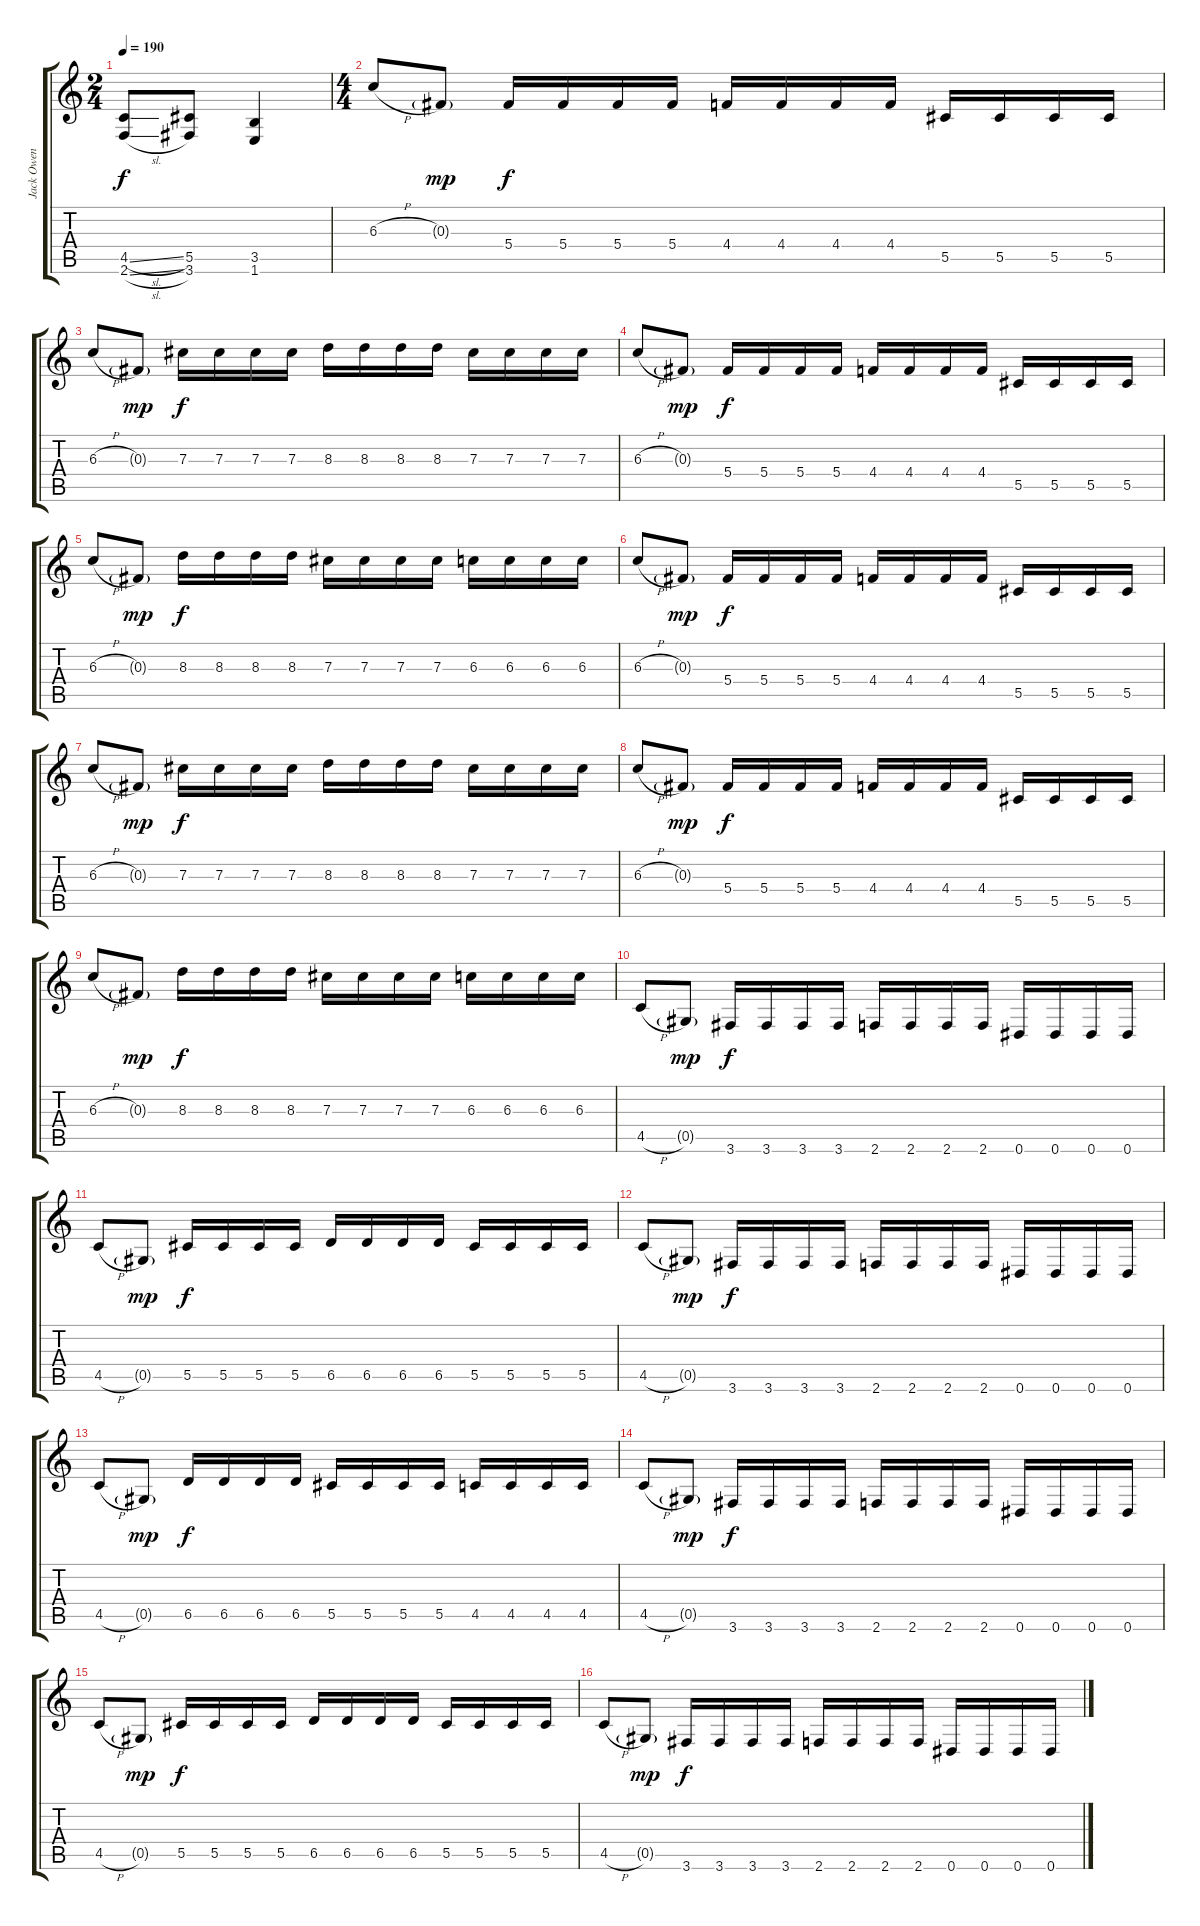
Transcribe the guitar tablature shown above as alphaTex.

\track ("Jack Owen" "Jack Owen") {instrument distortionguitar}
\staff {score tabs}
\tuning (Eb4 Bb3 Gb3 Db3 Ab2 Eb2) {hide}
\ts (2 4)
\tempo 190
\clef g2
\ks c
(4.5{sl} 2.6{sl}).8{dy f instrument distortionguitar} (5.5 3.6).8 (3.5 1.6).4 |
\ts (4 4)
6.3{h}.8 0.3{g}.8{dy mp} 5.4.16{dy f} 5.4.16 5.4.16 5.4.16 4.4.16 4.4.16 4.4.16 4.4.16 5.5.16 5.5.16 5.5.16 5.5.16 |
6.3{h}.8 0.3{g}.8{dy mp} 7.3.16{dy f} 7.3.16 7.3.16 7.3.16 8.3.16 8.3.16 8.3.16 8.3.16 7.3.16 7.3.16 7.3.16 7.3.16 |
6.3{h}.8 0.3{g}.8{dy mp} 5.4.16{dy f} 5.4.16 5.4.16 5.4.16 4.4.16 4.4.16 4.4.16 4.4.16 5.5.16 5.5.16 5.5.16 5.5.16 |
6.3{h}.8 0.3{g}.8{dy mp} 8.3.16{dy f} 8.3.16 8.3.16 8.3.16 7.3.16 7.3.16 7.3.16 7.3.16 6.3.16 6.3.16 6.3.16 6.3.16 |
6.3{h}.8 0.3{g}.8{dy mp} 5.4.16{dy f} 5.4.16 5.4.16 5.4.16 4.4.16 4.4.16 4.4.16 4.4.16 5.5.16 5.5.16 5.5.16 5.5.16 |
6.3{h}.8 0.3{g}.8{dy mp} 7.3.16{dy f} 7.3.16 7.3.16 7.3.16 8.3.16 8.3.16 8.3.16 8.3.16 7.3.16 7.3.16 7.3.16 7.3.16 |
6.3{h}.8 0.3{g}.8{dy mp} 5.4.16{dy f} 5.4.16 5.4.16 5.4.16 4.4.16 4.4.16 4.4.16 4.4.16 5.5.16 5.5.16 5.5.16 5.5.16 |
6.3{h}.8 0.3{g}.8{dy mp} 8.3.16{dy f} 8.3.16 8.3.16 8.3.16 7.3.16 7.3.16 7.3.16 7.3.16 6.3.16 6.3.16 6.3.16 6.3.16 |
4.5{h}.8 0.5{g}.8{dy mp} 3.6.16{dy f} 3.6.16 3.6.16 3.6.16 2.6.16 2.6.16 2.6.16 2.6.16 0.6.16 0.6.16 0.6.16 0.6.16 |
4.5{h}.8 0.5{g}.8{dy mp} 5.5.16{dy f} 5.5.16 5.5.16 5.5.16 6.5.16 6.5.16 6.5.16 6.5.16 5.5.16 5.5.16 5.5.16 5.5.16 |
4.5{h}.8 0.5{g}.8{dy mp} 3.6.16{dy f} 3.6.16 3.6.16 3.6.16 2.6.16 2.6.16 2.6.16 2.6.16 0.6.16 0.6.16 0.6.16 0.6.16 |
4.5{h}.8 0.5{g}.8{dy mp} 6.5.16{dy f} 6.5.16 6.5.16 6.5.16 5.5.16 5.5.16 5.5.16 5.5.16 4.5.16 4.5.16 4.5.16 4.5.16 |
4.5{h}.8 0.5{g}.8{dy mp} 3.6.16{dy f} 3.6.16 3.6.16 3.6.16 2.6.16 2.6.16 2.6.16 2.6.16 0.6.16 0.6.16 0.6.16 0.6.16 |
4.5{h}.8 0.5{g}.8{dy mp} 5.5.16{dy f} 5.5.16 5.5.16 5.5.16 6.5.16 6.5.16 6.5.16 6.5.16 5.5.16 5.5.16 5.5.16 5.5.16 |
4.5{h}.8 0.5{g}.8{dy mp} 3.6.16{dy f} 3.6.16 3.6.16 3.6.16 2.6.16 2.6.16 2.6.16 2.6.16 0.6.16 0.6.16 0.6.16 0.6.16
